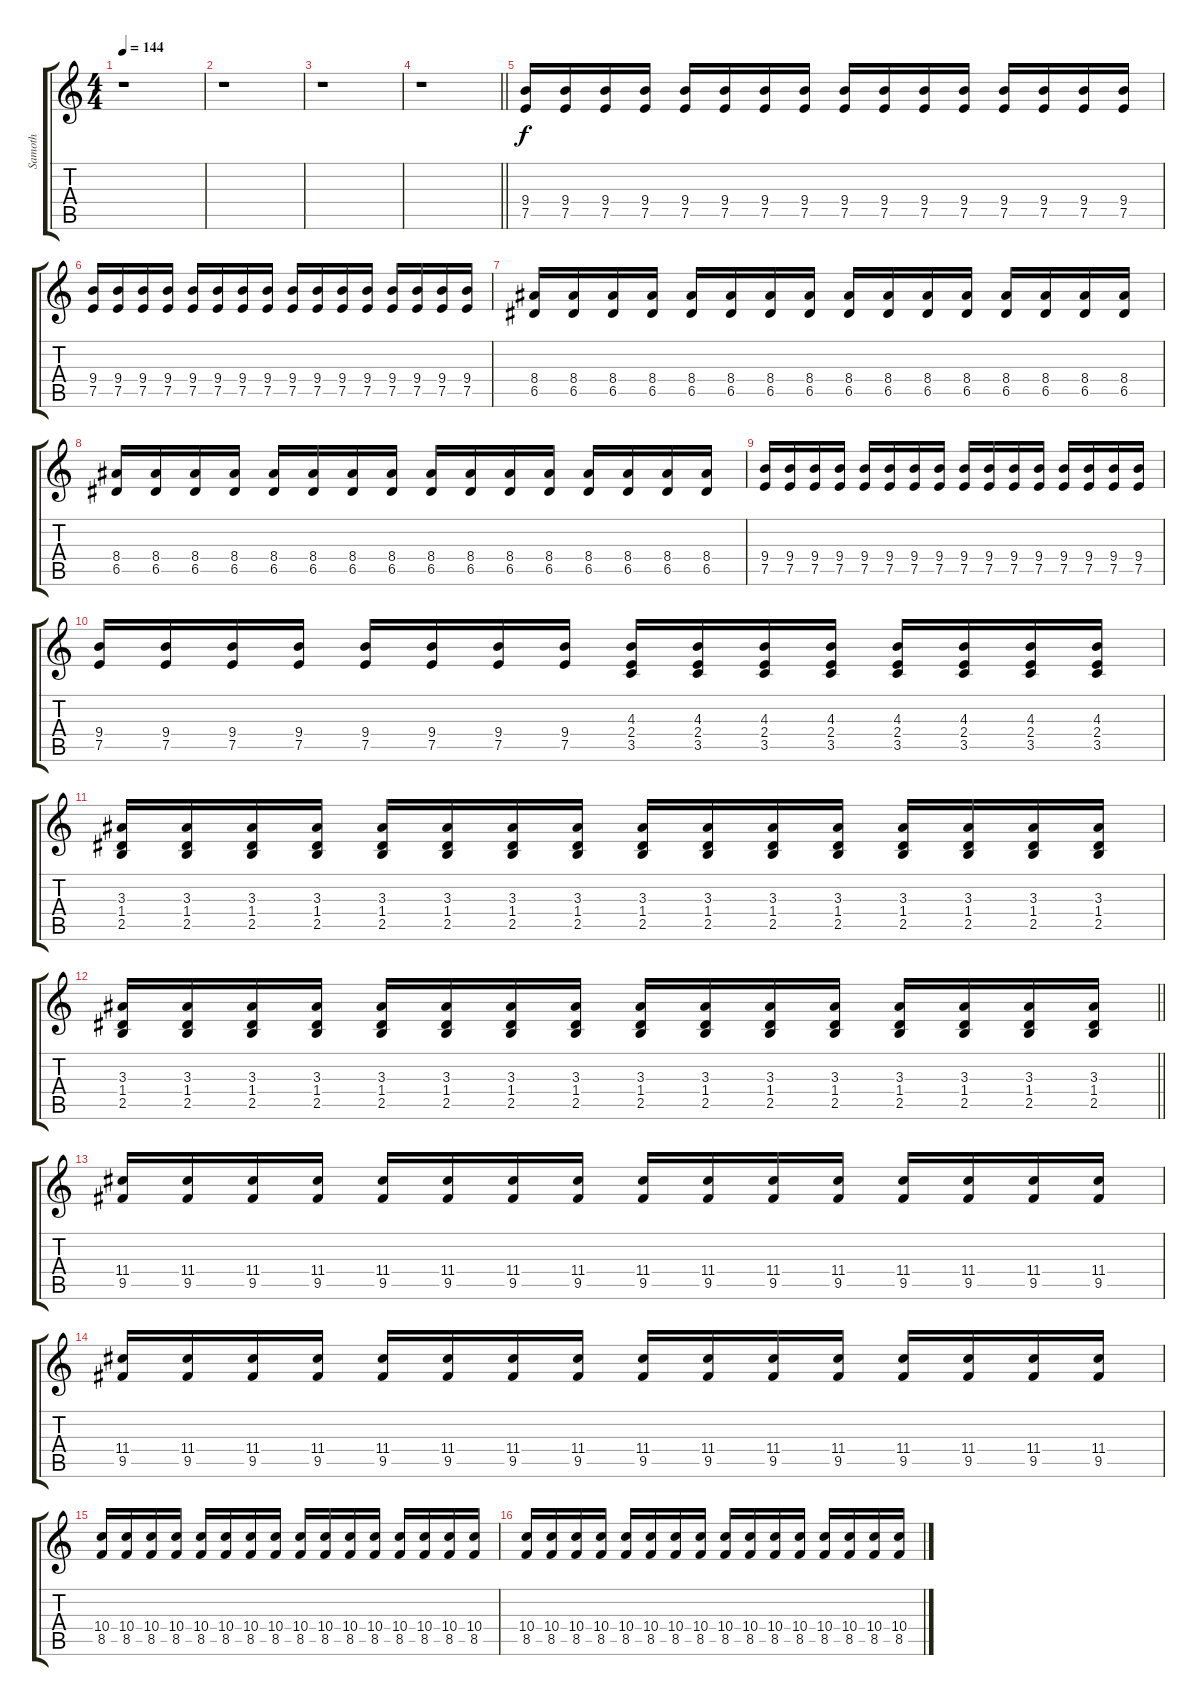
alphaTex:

\track ("Samoth" "Samoth") {instrument overdrivenguitar}
\staff {score tabs}
\tuning (E4 B3 G3 D3 A2 E2) {hide}
\ts (4 4)
\tempo 144
\clef g2
\ks c
r.1{dy f} |
r.1 |
r.1 |
\barLineRight lightlight
r.1 |
\section ("" "")
(9.4 7.5).16 (9.4 7.5).16 (9.4 7.5).16 (9.4 7.5).16 (9.4 7.5).16 (9.4 7.5).16 (9.4 7.5).16 (9.4 7.5).16 (9.4 7.5).16 (9.4 7.5).16 (9.4 7.5).16 (9.4 7.5).16 (9.4 7.5).16 (9.4 7.5).16 (9.4 7.5).16 (9.4 7.5).16 |
(9.4 7.5).16 (9.4 7.5).16 (9.4 7.5).16 (9.4 7.5).16 (9.4 7.5).16 (9.4 7.5).16 (9.4 7.5).16 (9.4 7.5).16 (9.4 7.5).16 (9.4 7.5).16 (9.4 7.5).16 (9.4 7.5).16 (9.4 7.5).16 (9.4 7.5).16 (9.4 7.5).16 (9.4 7.5).16 |
(8.4 6.5).16 (8.4 6.5).16 (8.4 6.5).16 (8.4 6.5).16 (8.4 6.5).16 (8.4 6.5).16 (8.4 6.5).16 (8.4 6.5).16 (8.4 6.5).16 (8.4 6.5).16 (8.4 6.5).16 (8.4 6.5).16 (8.4 6.5).16 (8.4 6.5).16 (8.4 6.5).16 (8.4 6.5).16 |
(8.4 6.5).16 (8.4 6.5).16 (8.4 6.5).16 (8.4 6.5).16 (8.4 6.5).16 (8.4 6.5).16 (8.4 6.5).16 (8.4 6.5).16 (8.4 6.5).16 (8.4 6.5).16 (8.4 6.5).16 (8.4 6.5).16 (8.4 6.5).16 (8.4 6.5).16 (8.4 6.5).16 (8.4 6.5).16 |
(9.4 7.5).16 (9.4 7.5).16 (9.4 7.5).16 (9.4 7.5).16 (9.4 7.5).16 (9.4 7.5).16 (9.4 7.5).16 (9.4 7.5).16 (9.4 7.5).16 (9.4 7.5).16 (9.4 7.5).16 (9.4 7.5).16 (9.4 7.5).16 (9.4 7.5).16 (9.4 7.5).16 (9.4 7.5).16 |
(9.4 7.5).16 (9.4 7.5).16 (9.4 7.5).16 (9.4 7.5).16 (9.4 7.5).16 (9.4 7.5).16 (9.4 7.5).16 (9.4 7.5).16 (4.3 2.4 3.5).16 (4.3 2.4 3.5).16 (4.3 2.4 3.5).16 (4.3 2.4 3.5).16 (4.3 2.4 3.5).16 (4.3 2.4 3.5).16 (4.3 2.4 3.5).16 (4.3 2.4 3.5).16 |
(3.3 1.4 2.5).16 (3.3 1.4 2.5).16 (3.3 1.4 2.5).16 (3.3 1.4 2.5).16 (3.3 1.4 2.5).16 (3.3 1.4 2.5).16 (3.3 1.4 2.5).16 (3.3 1.4 2.5).16 (3.3 1.4 2.5).16 (3.3 1.4 2.5).16 (3.3 1.4 2.5).16 (3.3 1.4 2.5).16 (3.3 1.4 2.5).16 (3.3 1.4 2.5).16 (3.3 1.4 2.5).16 (3.3 1.4 2.5).16 |
\barLineRight lightlight
(3.3 1.4 2.5).16 (3.3 1.4 2.5).16 (3.3 1.4 2.5).16 (3.3 1.4 2.5).16 (3.3 1.4 2.5).16 (3.3 1.4 2.5).16 (3.3 1.4 2.5).16 (3.3 1.4 2.5).16 (3.3 1.4 2.5).16 (3.3 1.4 2.5).16 (3.3 1.4 2.5).16 (3.3 1.4 2.5).16 (3.3 1.4 2.5).16 (3.3 1.4 2.5).16 (3.3 1.4 2.5).16 (3.3 1.4 2.5).16 |
\section ("" "")
(11.4 9.5).16 (11.4 9.5).16 (11.4 9.5).16 (11.4 9.5).16 (11.4 9.5).16 (11.4 9.5).16 (11.4 9.5).16 (11.4 9.5).16 (11.4 9.5).16 (11.4 9.5).16 (11.4 9.5).16 (11.4 9.5).16 (11.4 9.5).16 (11.4 9.5).16 (11.4 9.5).16 (11.4 9.5).16 |
(11.4 9.5).16 (11.4 9.5).16 (11.4 9.5).16 (11.4 9.5).16 (11.4 9.5).16 (11.4 9.5).16 (11.4 9.5).16 (11.4 9.5).16 (11.4 9.5).16 (11.4 9.5).16 (11.4 9.5).16 (11.4 9.5).16 (11.4 9.5).16 (11.4 9.5).16 (11.4 9.5).16 (11.4 9.5).16 |
(10.4 8.5).16 (10.4 8.5).16 (10.4 8.5).16 (10.4 8.5).16 (10.4 8.5).16 (10.4 8.5).16 (10.4 8.5).16 (10.4 8.5).16 (10.4 8.5).16 (10.4 8.5).16 (10.4 8.5).16 (10.4 8.5).16 (10.4 8.5).16 (10.4 8.5).16 (10.4 8.5).16 (10.4 8.5).16 |
(10.4 8.5).16 (10.4 8.5).16 (10.4 8.5).16 (10.4 8.5).16 (10.4 8.5).16 (10.4 8.5).16 (10.4 8.5).16 (10.4 8.5).16 (10.4 8.5).16 (10.4 8.5).16 (10.4 8.5).16 (10.4 8.5).16 (10.4 8.5).16 (10.4 8.5).16 (10.4 8.5).16 (10.4 8.5).16
